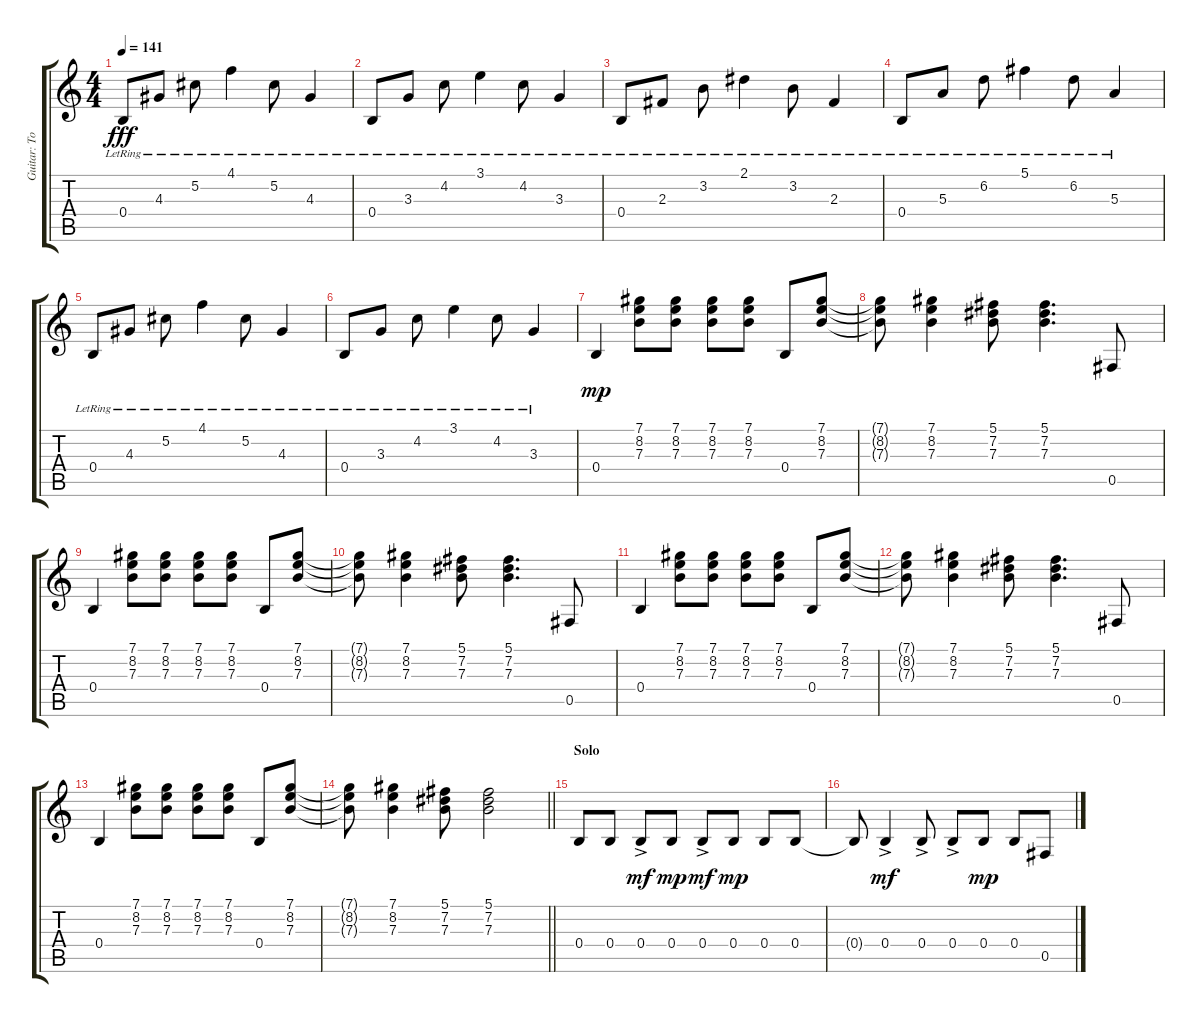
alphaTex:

\track ("Guitar: Tony" "Guitar: To") {instrument acousticguitarnylon}
\staff {score tabs}
\tuning (Db4 Ab3 E3 B2 Gb2 Db2) {hide}
\ts (4 4)
\tempo 141
\clef g2
\ks c
0.4{lr}.8{dy fff} 4.3{lr}.8 5.2{lr}.8 4.1{lr}.4 5.2{lr}.8 4.3{lr}.4 |
0.4{lr}.8 3.3{lr}.8 4.2{lr}.8 3.1{lr}.4 4.2{lr}.8 3.3{lr}.4 |
0.4{lr}.8 2.3{lr}.8 3.2{lr}.8 2.1{lr}.4 3.2{lr}.8 2.3{lr}.4 |
0.4{lr}.8 5.3{lr}.8 6.2{lr}.8 5.1{lr}.4 6.2{lr}.8 5.3{lr}.4 |
0.4{lr}.8 4.3{lr}.8 5.2{lr}.8 4.1{lr}.4 5.2{lr}.8 4.3{lr}.4 |
0.4{lr}.8 3.3{lr}.8 4.2{lr}.8 3.1{lr}.4 4.2{lr}.8 3.3{lr}.4 |
0.4.4{dy mp} (7.1 8.2 7.3).8 (7.1 8.2 7.3).8 (7.1 8.2 7.3).8 (7.1 8.2 7.3).8 0.4.8 (7.1 8.2 7.3).8 |
(7.1{t} 8.2{t} 7.3{t}).8 (7.1 8.2 7.3).4 (5.1 7.2 7.3).8 (5.1 7.2 7.3).4{d} 0.5.8 |
0.4.4 (7.1 8.2 7.3).8 (7.1 8.2 7.3).8 (7.1 8.2 7.3).8 (7.1 8.2 7.3).8 0.4.8 (7.1 8.2 7.3).8 |
(7.1{t} 8.2{t} 7.3{t}).8 (7.1 8.2 7.3).4 (5.1 7.2 7.3).8 (5.1 7.2 7.3).4{d} 0.5.8 |
0.4.4 (7.1 8.2 7.3).8 (7.1 8.2 7.3).8 (7.1 8.2 7.3).8 (7.1 8.2 7.3).8 0.4.8 (7.1 8.2 7.3).8 |
(7.1{t} 8.2{t} 7.3{t}).8 (7.1 8.2 7.3).4 (5.1 7.2 7.3).8 (5.1 7.2 7.3).4{d} 0.5.8 |
0.4.4 (7.1 8.2 7.3).8 (7.1 8.2 7.3).8 (7.1 8.2 7.3).8 (7.1 8.2 7.3).8 0.4.8 (7.1 8.2 7.3).8 |
\barLineRight lightlight
(7.1{t} 8.2{t} 7.3{t}).8 (7.1 8.2 7.3).4 (5.1 7.2 7.3).8 (5.1 7.2 7.3).2 |
\section ("" "Solo")
0.4.8 0.4.8 0.4{ac}.8{dy mf} 0.4.8{dy mp} 0.4{ac}.8{dy mf} 0.4.8{dy mp} 0.4.8 0.4.8 |
0.4{t}.8 0.4{ac}.4{dy mf} 0.4{ac}.8 0.4{ac}.8 0.4.8{dy mp} 0.4.8 0.5.8
